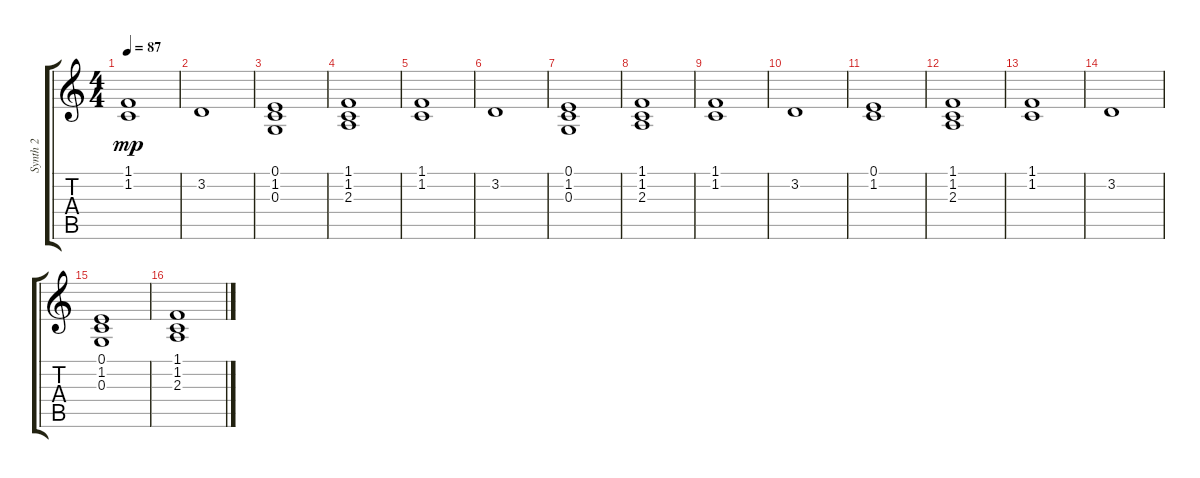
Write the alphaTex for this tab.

\track ("Synth 2" "Synth 2") {instrument pad3polysynth}
\staff {score tabs}
\tuning (E4 B3 G3 D3 A2 E2) {hide}
\ts (4 4)
\tempo 87
\clef g2
\ks c
(1.1 1.2).1{dy mp} |
3.2.1 |
(0.1 1.2 0.3).1 |
(1.1 1.2 2.3).1 |
(1.1 1.2).1 |
3.2.1 |
(0.1 1.2 0.3).1 |
(1.1 1.2 2.3).1 |
(1.1 1.2).1 |
3.2.1 |
(0.1 1.2).1 |
(1.1 1.2 2.3).1 |
(1.1 1.2).1 |
3.2.1 |
(0.1 1.2 0.3).1 |
(1.1 1.2 2.3).1
